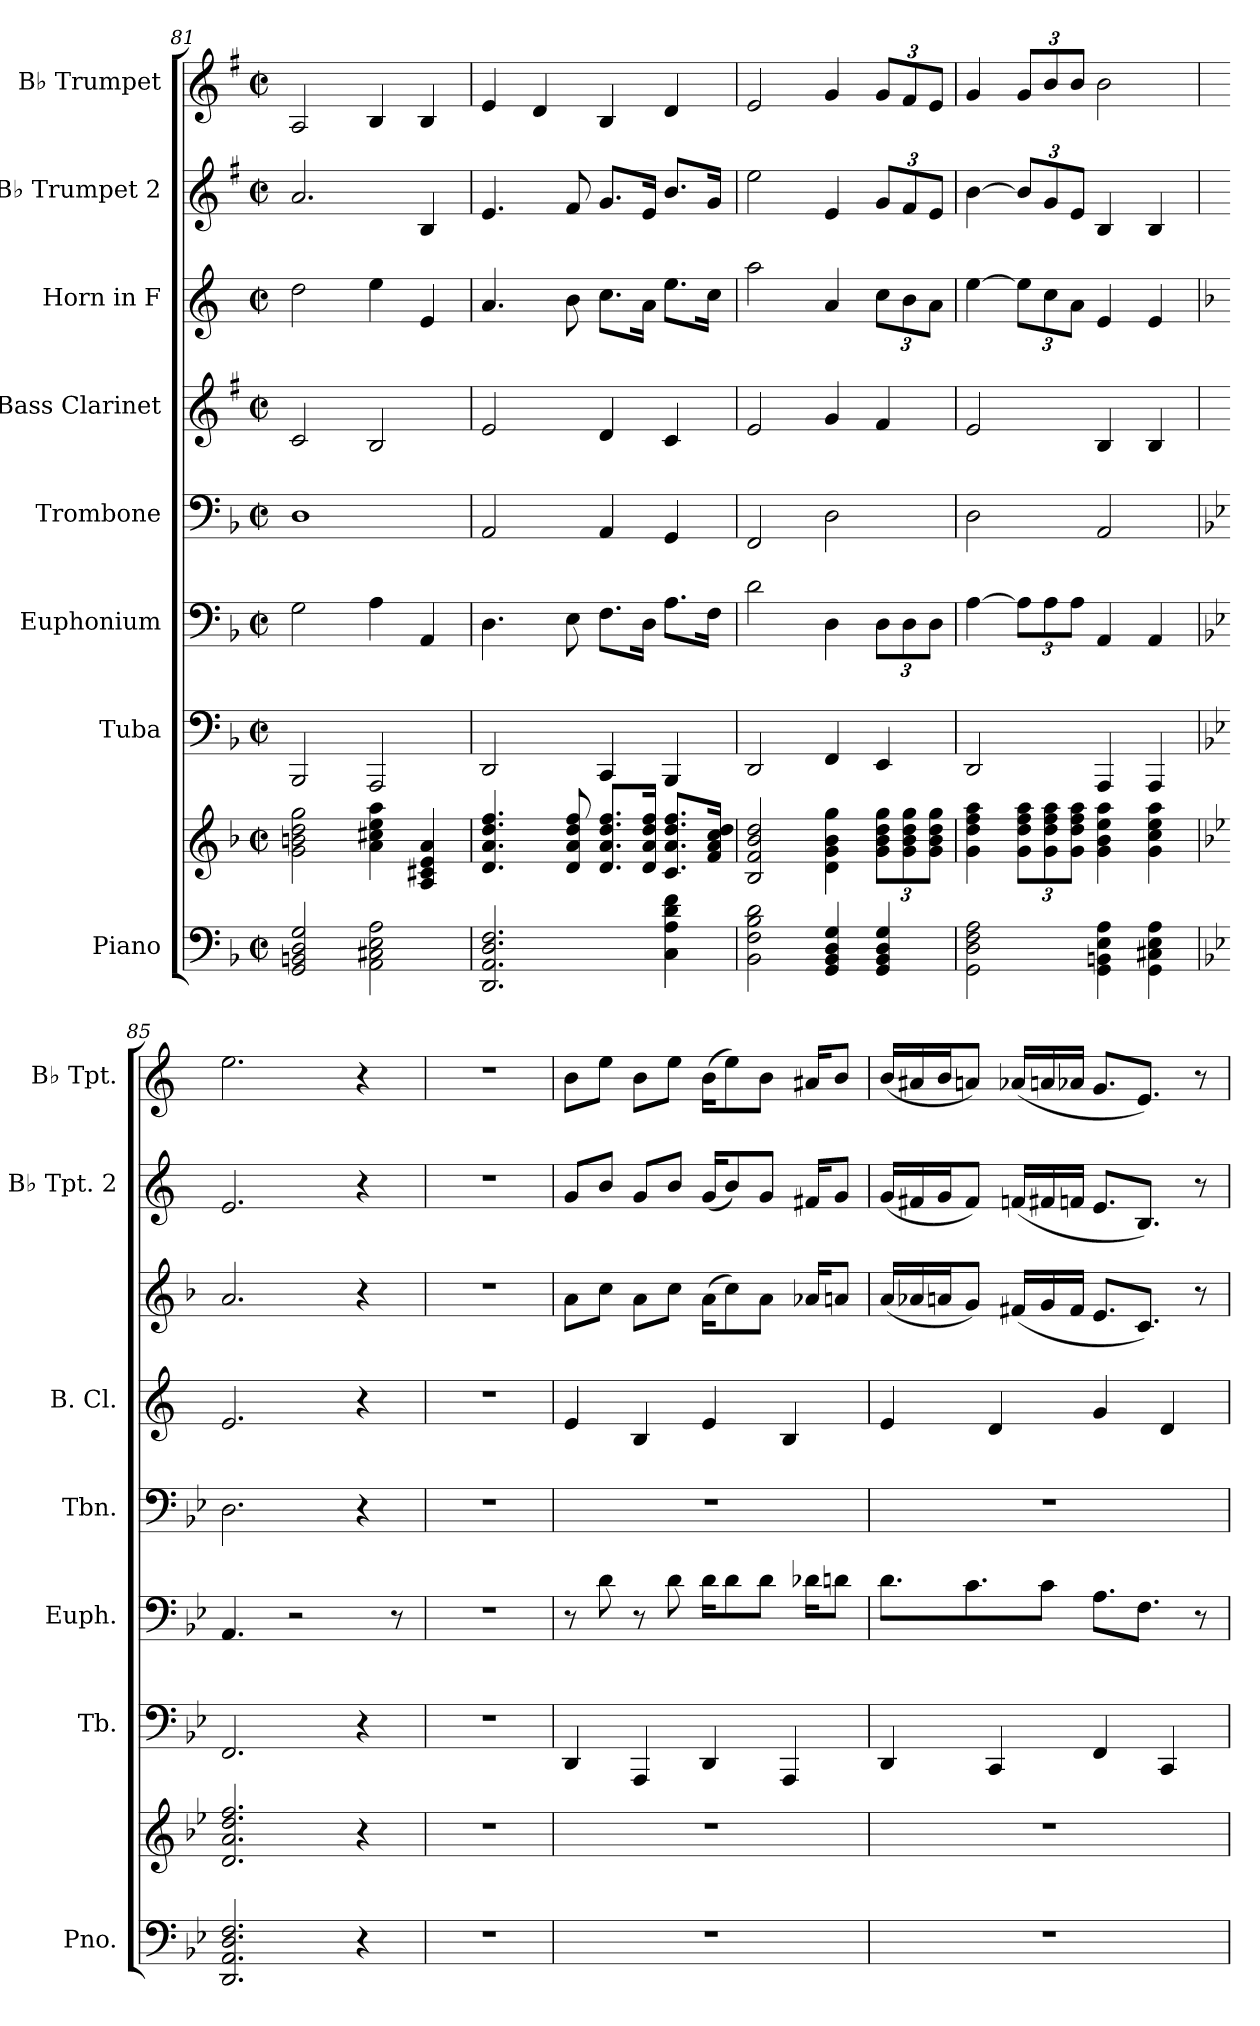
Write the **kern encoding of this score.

**kern	**kern	**kern	**kern	**kern	**kern	**kern	**kern	**kern
*part8	*part8	*part7	*part6	*part5	*part4	*part3	*part2	*part1
*staff9	*staff8	*staff7	*staff6	*staff5	*staff4	*staff3	*staff2	*staff1
*I"Piano	*	*I"Tuba	*I"Euphonium	*I"Trombone	*I"Bass Clarinet	*I"Horn in F	*I"B♭ Trumpet 2	*I"B♭ Trumpet
*I'Pno.	*	*I'Tb.	*I'Euph.	*I'Tbn.	*I'B. Cl.	*	*I'B♭ Tpt. 2	*I'B♭ Tpt.
*clefF4	*clefG2	*clefF4	*clefF4	*clefF4	*clefG2	*clefG2	*clefG2	*clefG2
*	*	*	*	*	*ITrd1c2	*ITrd4c7	*ITrd1c2	*ITrd1c2
*k[b-]	*k[b-]	*k[b-]	*k[b-]	*k[b-]	*k[b-]	*k[b-]	*k[b-]	*k[b-]
*M2/2	*M2/2	*M2/2	*M2/2	*M2/2	*M2/2	*M2/2	*M2/2	*M2/2
*met(c|)	*met(c|)	*met(c|)	*met(c|)	*met(c|)	*met(c|)	*met(c|)	*met(c|)	*met(c|)
=81	=81	=81	=81	=81	=81	=81	=81	=81
2GG/ 2BBn/ 2D/ 2G/	2g\ 2bn\ 2dd\ 2gg\	2BBB-/	2G\	1D	2B-/	2g\	2.g/	2G/
2AA\ 2C#X\ 2E\ 2A\	4a\ 4cc#X\ 4ee\ 4aa\	2AAA/	4A\	.	2A/	4a\	.	4A/
.	4A/ 4c#X/ 4e/ 4a/	.	4AA/	.	.	4A/	4A/	4A/
=82	=82	=82	=82	=82	=82	=82	=82	=82
2.DD/ 2.AA/ 2.D/ 2.F/	4.d/ 4.a/ 4.dd/ 4.ff/	2DD/	4.D\	2AA/	2d/	4.d/	4.d/	4d/
.	.	.	.	.	.	.	.	4c/
.	8d/ 8a/ 8dd/ 8ff/	.	8E\	.	.	8e\	8e/	.
.	8.d/ 8.a/ 8.dd/ 8.ff/L	4CC/	8.F\L	4AA/	4c/	8.f\L	8.f/L	4A/
.	16d/ 16a/ 16dd/ 16ff/Jk	.	16D\Jk	.	.	16d\Jk	16d/Jk	.
4C\ 4A\ 4d\ 4f\	8.c/ 8.a/ 8.dd/ 8.ff/L	4BBB-/	8.A\L	4GG/	4B-/	8.a\L	8.a/L	4c/
.	16f/ 16a/ 16cc/ 16dd/Jk	.	16F\Jk	.	.	16f\Jk	16f/Jk	.
=83	=83	=83	=83	=83	=83	=83	=83	=83
2BB-\ 2F\ 2B-\ 2d\	2B-/ 2f/ 2b-/ 2dd/	2DD/	2d\	2FF/	2d/	2dd\	2dd\	2d/
4GG/ 4BB-/ 4D/ 4G/	4d\ 4g\ 4b-\ 4gg\	4FF/	4D\	2D\	4f/	4d/	4d/	4f/
*	*Xbrackettup	*	*Xbrackettup	*	*	*Xbrackettup	*Xbrackettup	*Xbrackettup
4GG/ 4BB-/ 4D/ 4G/	12g\ 12b-\ 12dd\ 12gg\L	4EE/	12D\L	.	4e/	12f\L	12f/L	12f/L
.	12g\ 12b-\ 12dd\ 12gg\	.	12D\	.	.	12e\	12e/	12e/
.	12g\ 12b-\ 12dd\ 12gg\J	.	12D\J	.	.	12d\J	12d/J	12d/J
!!LO:PB:g=z
=84	=84	=84	=84	=84	=84	=84	=84	=84
2GG\ 2D\ 2F\ 2A\	4g\ 4dd\ 4ff\ 4aa\	2DD/	[4A\	2D\	2d/	[4a\	[4a\	4f/
.	12g\ 12dd\ 12ff\ 12aa\L	.	12A\L]	.	.	12a\L]	12a/L]	12f/L
.	12g\ 12dd\ 12ff\ 12aa\	.	12A\	.	.	12f\	12f/	12a/
.	12g\ 12dd\ 12ff\ 12aa\J	.	12A\J	.	.	12d\J	12d/J	12a/J
4GG\ 4BBn\ 4E\ 4A\	4g\ 4b-\ 4ee\ 4aa\	4AAA/	4AA/	2AA/	4A/	4A/	4A/	2a\
4GG\ 4C#X\ 4E\ 4A\	4g\ 4cc\ 4ee\ 4aa\	4AAA/	4AA/	.	4A/	4A/	4A/	.
=85	=85	=85	=85	=85	=85	=85	=85	=85
*k[b-e-]	*k[b-e-]	*k[b-e-]	*k[b-e-]	*k[b-e-]	*k[b-e-]	*k[b-e-]	*k[b-e-]	*k[b-e-]
*	*	*	*	*	*	*	*	*MM95
2.DD/ 2.AA/ 2.D/ 2.F/	2.d/ 2.a/ 2.dd/ 2.ff/	2.FF/	4.AA/	2.D\	2.d/	2.d/	2.d/	2.dd\
.	.	.	2r	.	.	.	.	.
4r	4r	4r	.	4r	4r	4r	4r	4r
.	.	.	8r	.	.	.	.	.
=86	=86	=86	=86	=86	=86	=86	=86	=86
1r	1r	1r	1r	1r	1r	1r	1r	1r
=87	=87	=87	=87	=87	=87	=87	=87	=87
*	*	*	*	*	*	*	*	*MM120
1r	1r	4DD/	8r	1r	4d/	8d\L	8f/L	8a\L
.	.	.	8d\	.	.	8f\J	8a/J	8dd\J
.	.	4AAA/	8r	.	4A/	8d\L	8f/L	8a\L
.	.	.	8d\	.	.	8f\J	8a/J	8dd\J
.	.	4DD/	16d\KL	.	4d/	(<16d\KL	(<16f/KL	(>16a\KL
.	.	.	8d\	.	.	8f\)	8a/)	8dd\)
.	.	.	8d\J	.	.	8d\J	8f/J	8a\J
.	.	4AAA/	.	.	4A/	.	.	.
.	.	.	16d-X\KL	.	.	16d-X/KL	16en/KL	16g#X/KL
.	.	.	8dn\J	.	.	8dn/J	8f/J	8a/J
!!LO:PB:g=z
=88	=88	=88	=88	=88	=88	=88	=88	=88
1r	1r	4DD/	8.d\L	1r	4d/	(<16d/LL	(<16f/LL	(<16a/LL
.	.	.	.	.	.	16d-X/	16en/	16g#X/
.	.	.	.	.	.	16dn/J	16f/J	16a/J
.	.	.	8.c\	.	.	8c/J)	8e/J)	8gn/J)
.	.	4CC/	.	.	4c/	.	.	.
.	.	.	.	.	.	(<16Bn/LL	(<16e-X/LL	(<16g-X/LL
.	.	.	8c\J	.	.	16c/	16en/	16gn/
.	.	.	.	.	.	16B/JJ	16e-X/JJ	16g-X/JJ
.	.	4FF/	8.A\L	.	4f/	8.A/L	8.d/L	8.f/L
.	.	.	8.F\J	.	.	8.F/J)	8.A/J)	8.d/J)
.	.	4CC/	.	.	4c/	.	.	.
.	.	.	8r	.	.	8r	8r	8r
=	=	=	=	=	=	=	=	=
*-	*-	*-	*-	*-	*-	*-	*-	*-
